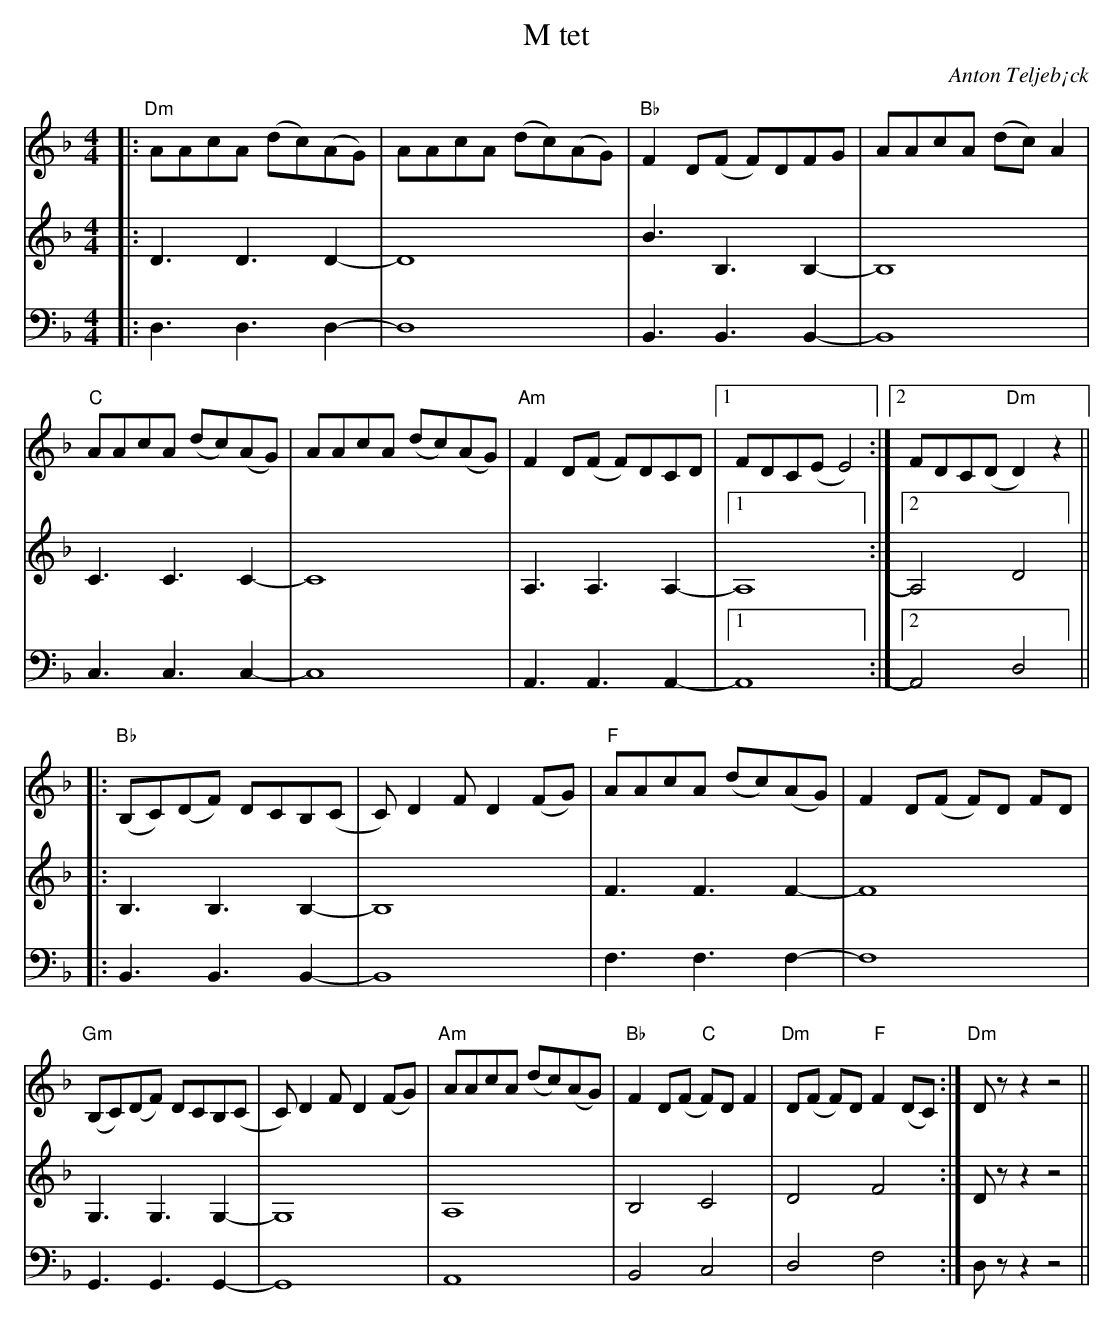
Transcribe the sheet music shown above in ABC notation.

X:1
T:M tet
C:Anton Teljeb¡ck
M:4/4
L:1/8
K:Dm
V:1
|: "Dm" AAcA (dc)(AG) | AAcA (dc)(AG) | "Bb" F2D(F F)DFG | AAcA (dc)A2 |
"C" AAcA (dc)(AG) | AAcA (dc)(AG) |"Am" F2D(F F)DCD |1 FDC(E E4) :|2 FDC(D "Dm"D2)z2 ||
|:"Bb"(B,C)(DF) DCB,(C | C)D2F D2(FG) |"F" AAcA (dc)(AG) | F2 D(F F)D FD |
"Gm" (B,C)(DF) DCB,(C | C)D2F D2(FG) |"Am" AAcA (dc)(AG) | "Bb" F2D(F "C" F)DF2 |"Dm"D(F F)D "F"F2 (DC):|"Dm"Dz z2 z4 ||
V:2
|:D3D3D2- |  D8 | B3B,3B,2- | B,8 | C3C3C2- |  C8 | A,3A,3A,2- |1 A,8 :|2 A,4D4 ||
|: B,3B,3B,2- | B,8 | F3F3F2- | F8 | G,3G,3G,2- | G,8 | A,8 | B,4 C4 | D4 F4 :| Dz z2 z4 ||
V:3
|:D,3D,3D,2- |  D,8 | B,,3B,,3B,,2- | B,,8 | C,3C,3C,2- |  C,8 | A,,3A,,3A,,2- |1 A,,8 :|2 A,,4D,4 ||
|: B,,3B,,3B,,2- | B,,8 | F,3F,3F,2- | F,8 | G,,3G,,3G,,2- | G,,8 | A,,8 | B,,4 C,4 | D,4 F,4 :| D,z z2 z4 ||
